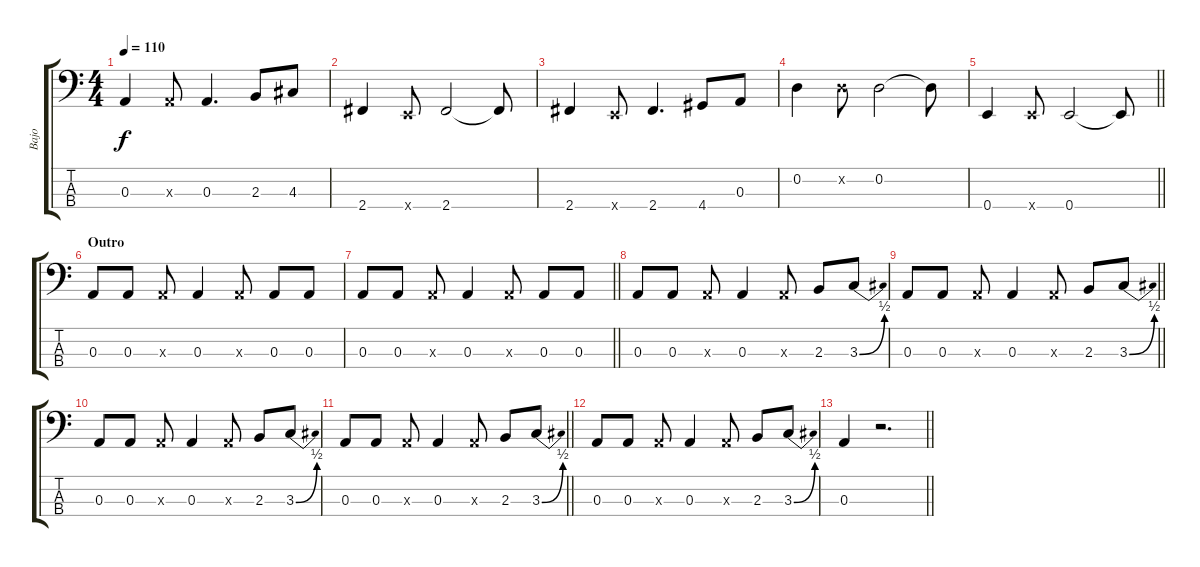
\track ("Bajo" "Bajo") {instrument electricbassfinger}
\staff {score tabs}
\tuning (G2 D2 A1 E1) {hide}
\ts (4 4)
\tempo 110
\clef f4
\ks c
0.3.4{dy f} 0.3{x}.8 0.3.4{d} 2.3.8 4.3.8 |
2.4.4 0.4{x}.8 2.4.2 2.4{t}.8 |
2.4.4 0.4{x}.8 2.4.4{d} 4.4.8 0.3.8 |
0.2.4 0.2{x}.8 0.2.2 0.2{t}.8 |
\barLineRight lightlight
0.4.4 0.4{x}.8 0.4.2 0.4{t}.8 |
\section ("" "Outro")
0.3.8 0.3.8 0.3{x}.8 0.3.4 0.3{x}.8 0.3.8 0.3.8 |
\barLineRight lightlight
0.3.8 0.3.8 0.3{x}.8 0.3.4 0.3{x}.8 0.3.8 0.3.8 |
0.3.8 0.3.8 0.3{x}.8 0.3.4 0.3{x}.8 2.3.8 3.3{be (bend 0 0 60 2)}.8 |
\barLineRight lightlight
0.3.8 0.3.8 0.3{x}.8 0.3.4 0.3{x}.8 2.3.8 3.3{be (bend 0 0 60 2)}.8 |
0.3.8 0.3.8 0.3{x}.8 0.3.4 0.3{x}.8 2.3.8 3.3{be (bend 0 0 60 2)}.8 |
\barLineRight lightlight
0.3.8 0.3.8 0.3{x}.8 0.3.4 0.3{x}.8 2.3.8 3.3{be (bend 0 0 60 2)}.8 |
0.3.8 0.3.8 0.3{x}.8 0.3.4 0.3{x}.8 2.3.8 3.3{be (bend 0 0 60 2)}.8 |
\barLineRight lightlight
0.3.4 r.2{d}
